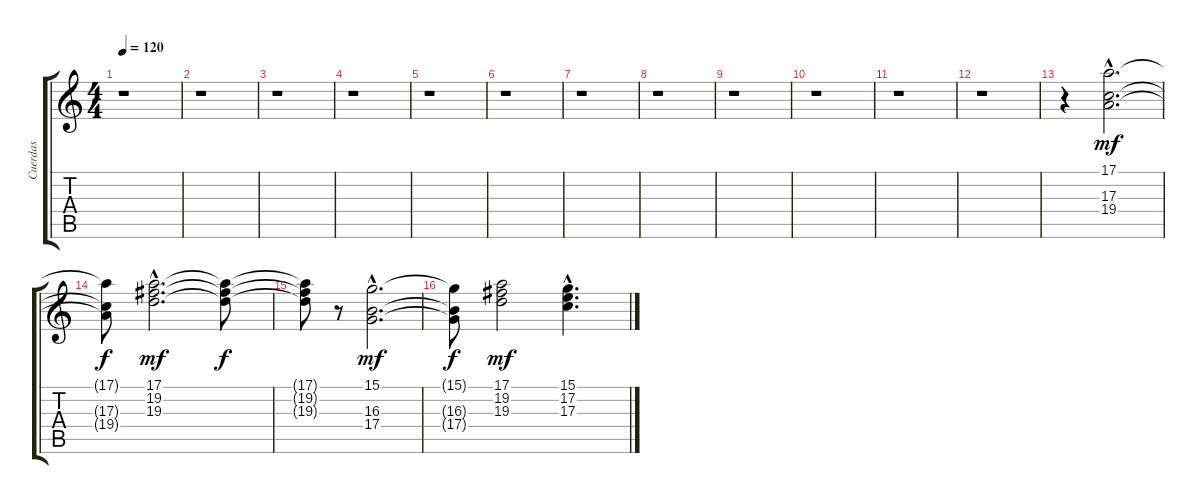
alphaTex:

\track ("Cuerdas" "Cuerdas") {instrument synthstrings1}
\staff {score tabs}
\tuning (E4 B3 G3 D3 A2 E2) {hide}
\ts (4 4)
\tempo 120
\clef g2
\ks c
r.1{dy mf} |
r.1 |
r.1 |
r.1 |
r.1 |
r.1 |
r.1 |
r.1 |
r.1 |
r.1 |
r.1 |
r.1 |
r.4 (17.1{hac} 17.3{hac} 19.4{hac}).2{d} |
(17.1{t} 17.3{t} 19.4{t}).8{dy f} (17.1{hac} 19.2{hac} 19.3{hac}).2{d dy mf} (17.1{t} 19.2{t} 19.3{t}).8{dy f} |
(17.1{t} 19.2{t} 19.3{t}).8 r.8 (15.1{hac} 16.3{hac} 17.4{hac}).2{d dy mf} |
(15.1{t} 16.3{t} 17.4{t}).8{dy f} (17.1 19.2 19.3).2{dy mf} (15.1{hac} 17.2{hac} 17.3{hac}).4{d}
